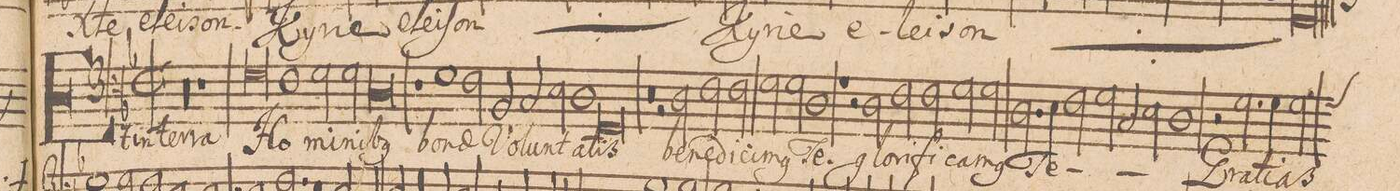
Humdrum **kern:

**kern	**text
*I"BASSVS.	*
*clefF4	*
*k[b-]	*
*met(C|)	*
*M2/1	*
00r	.
=2-	=2-
=3-	=3-
1r	.
0G	Ho-
=4-	=4-
1F	.
=5-	=5-
*2\right	*
2G\	-mi-
2G\	-ni-
0D	-b(us)
=6-	=6-
1r	.
=7-	=7-
1G	bo-
2F\	-nae
2BB-/	Vo-
=8-	=8-
2C/	-lun-
2E\	.
1D	-ta-
=9-	=9-
0GG	-tis
=10-	=10-
0r	.
=11-	=11-
2rBB	.
2D\	be-
2F\	-ne-
2F\	-di-
=12-	=12-
2G\	-ci-
2G\	-m(us)
1D	Te.
=13-	=13-
1rA	.
2r	.
2D\	glo-
=14-	=14-
2F\	-ri-
2F\	-fi-
2G\	-ca-
2G\	-m(us)
=15-	=15-
2.D\	Te
4E\	.
2F\	.
2G\	.
=16-	=16-
2C/	.
2E\	.
1D	.
=17-	=17-
2r	.
2.G\	Gra-
4G\	-ti-
*custos:G	*
2G\	-as
=18-	=18-
*-	*-
